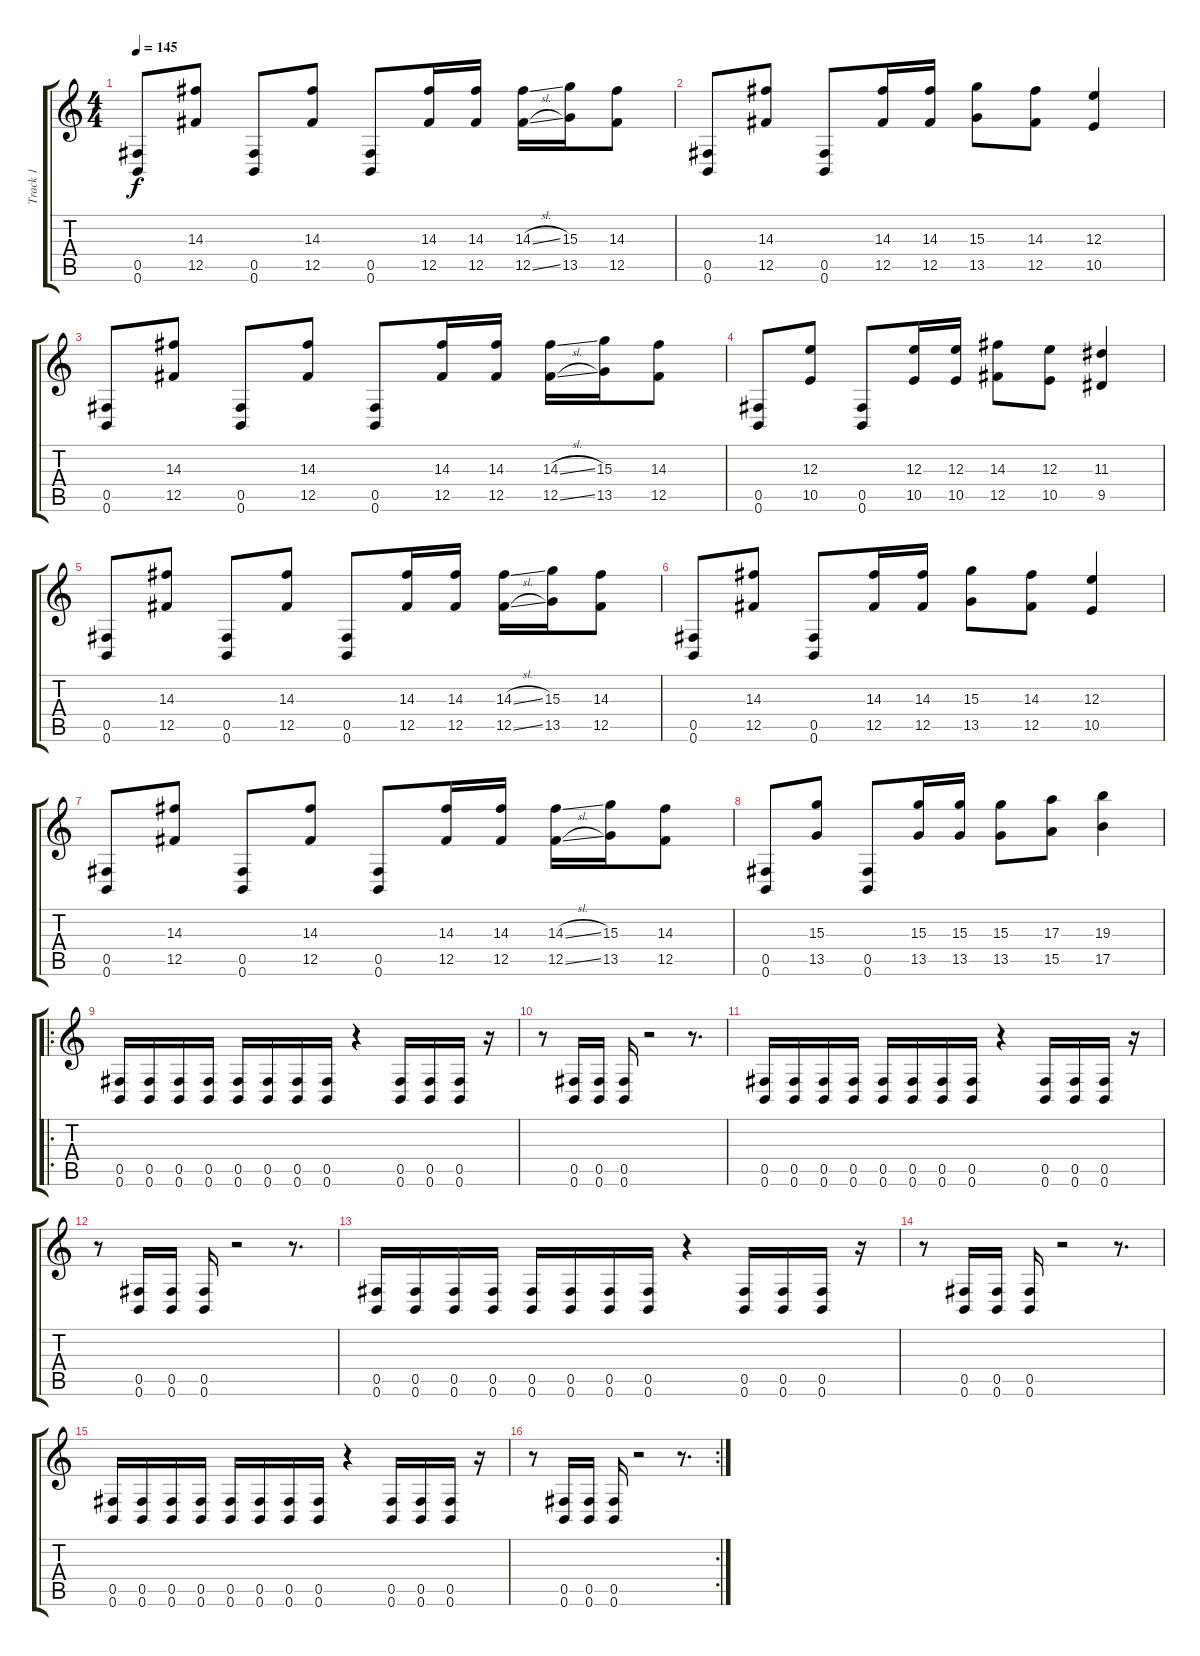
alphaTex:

\track ("Track 1" "Track 1") {instrument distortionguitar}
\staff {score tabs}
\tuning (Db4 Ab3 E3 B2 Gb2 B1) {hide}
\ts (4 4)
\tempo 145
\clef g2
\ks c
(0.5 0.6).8{dy f} (14.3 12.5).8 (0.5 0.6).8 (14.3 12.5).8 (0.5 0.6).8 (14.3 12.5).16 (14.3 12.5).16 (14.3{sl} 12.5{sl}).16 (15.3 13.5).16 (14.3 12.5).8 |
(0.5 0.6).8 (14.3 12.5).8 (0.5 0.6).8 (14.3 12.5).16 (14.3 12.5).16 (15.3 13.5).8 (14.3 12.5).8 (12.3 10.5).4 |
(0.5 0.6).8 (14.3 12.5).8 (0.5 0.6).8 (14.3 12.5).8 (0.5 0.6).8 (14.3 12.5).16 (14.3 12.5).16 (14.3{sl} 12.5{sl}).16 (15.3 13.5).16 (14.3 12.5).8 |
(0.5 0.6).8 (12.3 10.5).8 (0.5 0.6).8 (12.3 10.5).16 (12.3 10.5).16 (14.3 12.5).8 (12.3 10.5).8 (11.3 9.5).4 |
(0.5 0.6).8 (14.3 12.5).8 (0.5 0.6).8 (14.3 12.5).8 (0.5 0.6).8 (14.3 12.5).16 (14.3 12.5).16 (14.3{sl} 12.5{sl}).16 (15.3 13.5).16 (14.3 12.5).8 |
(0.5 0.6).8 (14.3 12.5).8 (0.5 0.6).8 (14.3 12.5).16 (14.3 12.5).16 (15.3 13.5).8 (14.3 12.5).8 (12.3 10.5).4 |
(0.5 0.6).8 (14.3 12.5).8 (0.5 0.6).8 (14.3 12.5).8 (0.5 0.6).8 (14.3 12.5).16 (14.3 12.5).16 (14.3{sl} 12.5{sl}).16 (15.3 13.5).16 (14.3 12.5).8 |
(0.5 0.6).8 (15.3 13.5).8 (0.5 0.6).8 (15.3 13.5).16 (15.3 13.5).16 (15.3 13.5).8 (17.3 15.5).8 (19.3 17.5).4 |
\ro
(0.5 0.6).16 (0.5 0.6).16 (0.5 0.6).16 (0.5 0.6).16 (0.5 0.6).16 (0.5 0.6).16 (0.5 0.6).16 (0.5 0.6).16 r.4 (0.5 0.6).16 (0.5 0.6).16 (0.5 0.6).16 r.16 |
r.8 (0.5 0.6).16 (0.5 0.6).16 (0.5 0.6).16 r.2 r.8{d} |
(0.5 0.6).16 (0.5 0.6).16 (0.5 0.6).16 (0.5 0.6).16 (0.5 0.6).16 (0.5 0.6).16 (0.5 0.6).16 (0.5 0.6).16 r.4 (0.5 0.6).16 (0.5 0.6).16 (0.5 0.6).16 r.16 |
r.8 (0.5 0.6).16 (0.5 0.6).16 (0.5 0.6).16 r.2 r.8{d} |
(0.5 0.6).16 (0.5 0.6).16 (0.5 0.6).16 (0.5 0.6).16 (0.5 0.6).16 (0.5 0.6).16 (0.5 0.6).16 (0.5 0.6).16 r.4 (0.5 0.6).16 (0.5 0.6).16 (0.5 0.6).16 r.16 |
r.8 (0.5 0.6).16 (0.5 0.6).16 (0.5 0.6).16 r.2 r.8{d} |
(0.5 0.6).16 (0.5 0.6).16 (0.5 0.6).16 (0.5 0.6).16 (0.5 0.6).16 (0.5 0.6).16 (0.5 0.6).16 (0.5 0.6).16 r.4 (0.5 0.6).16 (0.5 0.6).16 (0.5 0.6).16 r.16 |
\rc 2
r.8 (0.5 0.6).16 (0.5 0.6).16 (0.5 0.6).16 r.2 r.8{d}
